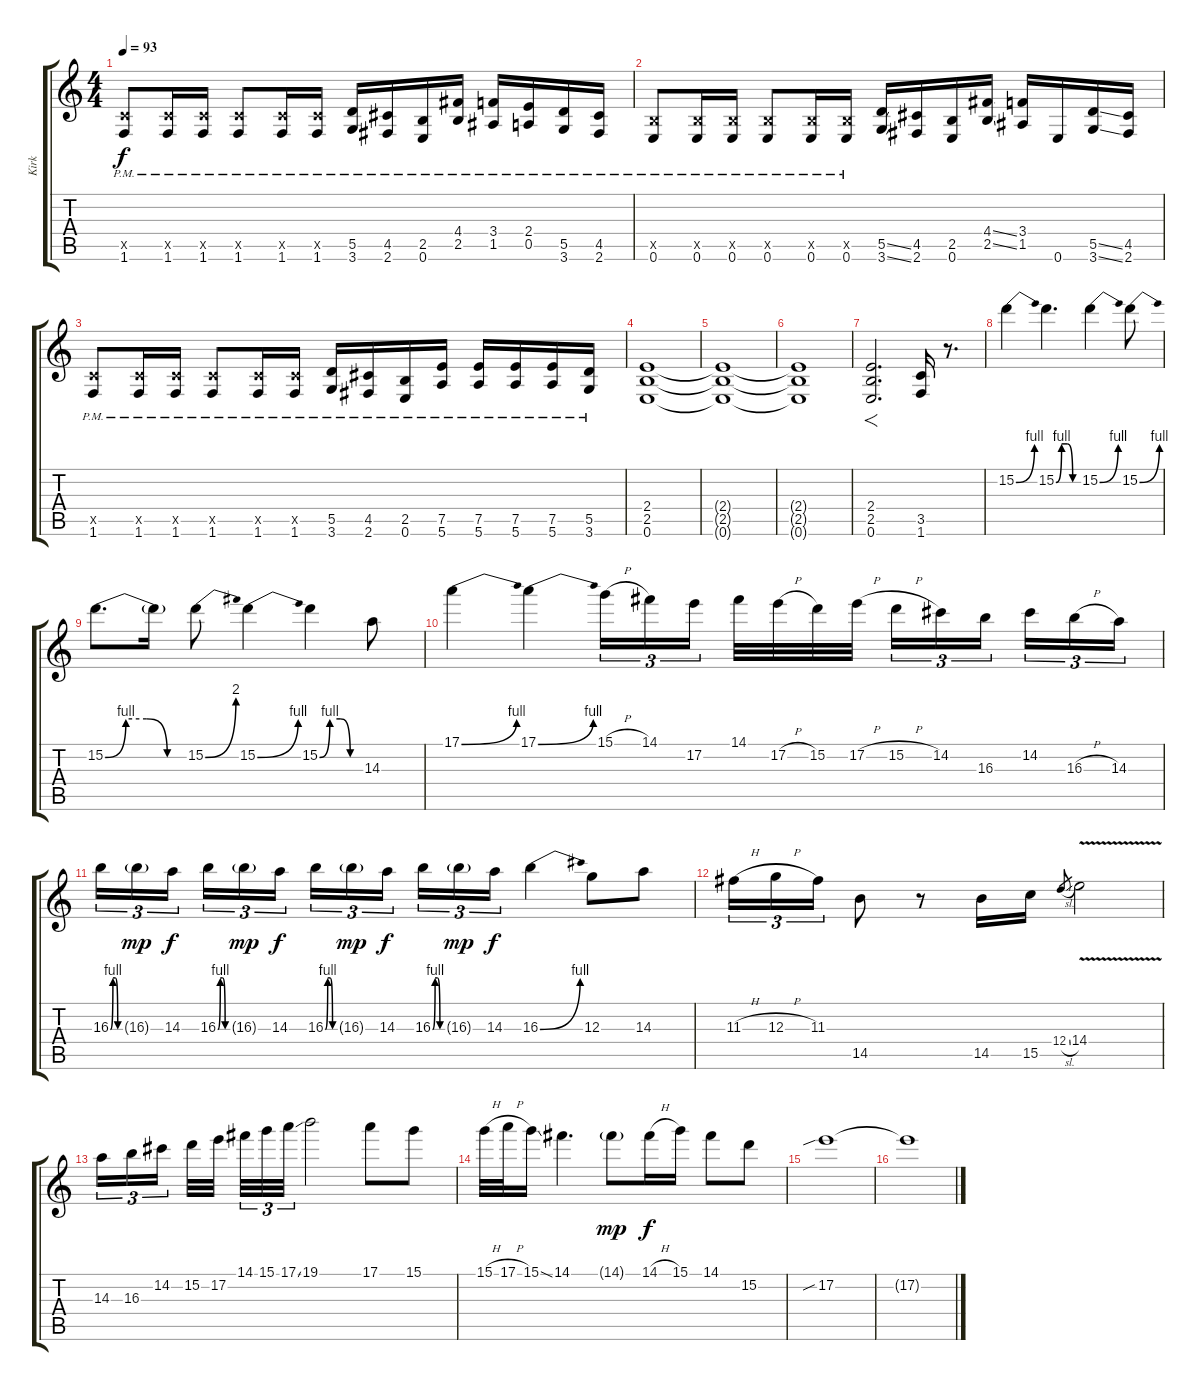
\track ("Kirk" "Kirk") {instrument distortionguitar}
\staff {score tabs}
\tuning (E4 B3 G3 D3 A2 E2) {hide}
\ts (4 4)
\tempo 93
\clef g2
\ks c
(3.5{x} 1.6{pm}).8{dy f} (3.5{x} 1.6{pm}).16 (3.5{x} 1.6{pm}).16 (3.5{x} 1.6{pm}).8 (3.5{x} 1.6{pm}).16 (3.5{x} 1.6{pm}).16 (5.5{pm} 3.6{pm}).16 (4.5{pm} 2.6{pm}).16 (2.5{pm} 0.6{pm}).16 (4.4{pm} 2.5{pm}).16 (3.4{pm} 1.5{pm}).16 (2.4{pm} 0.5{pm}).16 (5.5{pm} 3.6{pm}).16 (4.5{pm} 2.6{pm}).16 |
(2.5{x} 0.6{pm}).8 (2.5{x} 0.6{pm}).16 (2.5{x} 0.6{pm}).16 (2.5{x} 0.6{pm}).8 (2.5{x} 0.6{pm}).16 (2.5{x} 0.6{pm}).16 (5.5{ss} 3.6{ss}).16 (4.5 2.6).16 (2.5 0.6).16 (4.4{ss} 2.5{ss}).16 (3.4 1.5).16 0.6.16 (5.5{ss} 3.6{ss}).16 (4.5 2.6).16 |
(3.5{x} 1.6{pm}).8 (3.5{x} 1.6{pm}).16 (3.5{x} 1.6{pm}).16 (3.5{x} 1.6{pm}).8 (3.5{x} 1.6{pm}).16 (3.5{x} 1.6{pm}).16 (5.5{pm} 3.6{pm}).16 (4.5{pm} 2.6{pm}).16 (2.5{pm} 0.6{pm}).16 (7.5{pm} 5.6{pm}).16 (7.5{pm} 5.6{pm}).16 (7.5{pm} 5.6{pm}).16 (7.5{pm} 5.6{pm}).16 (5.5{pm} 3.6{pm}).16 |
(2.4 2.5 0.6).1 |
(2.4{t} 2.5{t} 0.6{t}).1 |
(2.4{t} 2.5{t} 0.6{t}).1 |
(2.4 2.5 0.6).2{f d} (3.5 1.6).16 r.8{d} |
15.2{be (bend 0 0 60 4)}.4 15.2{be (custom 0 0 15 4 30 4 45 0 60 0)}.4{d} 15.2{be (bend 0 0 60 4)}.4 15.2{be (bend 0 0 60 4)}.8 |
15.2{be (custom 0 0 15 4 30 4 45 0 60 0)}.8{d} 15.2{t}.16 15.2{be (bend 0 0 60 8)}.8 15.2{be (bend 0 0 60 4)}.4 15.2{be (custom 0 0 15 4 30 4 45 0 60 0)}.4 14.3.8 |
17.1{be (bend 0 0 60 4)}.4 17.1{be (bend 0 0 60 4)}.4 15.1{h}.16{tu (3 2)} 14.1.16{tu (3 2)} 17.2.16{tu (3 2)} 14.1.32 17.2{h}.32 15.2.32 17.2{h}.32 15.2{h}.16{tu (3 2)} 14.2.16{tu (3 2)} 16.3.16{tu (3 2)} 14.2.16{tu (3 2)} 16.3{h}.16{tu (3 2)} 14.3.16{tu (3 2)} |
16.3{be (custom 0 0 15 4 30 4 45 0 60 0)}.16{tu (3 2)} 16.3{g}.16{tu (3 2) dy mp} 14.3.16{tu (3 2) dy f} 16.3{be (custom 0 0 15 4 30 4 45 0 60 0)}.16{tu (3 2)} 16.3{g}.16{tu (3 2) dy mp} 14.3.16{tu (3 2) dy f} 16.3{be (custom 0 0 15 4 30 4 45 0 60 0)}.16{tu (3 2)} 16.3{g}.16{tu (3 2) dy mp} 14.3.16{tu (3 2) dy f} 16.3{be (custom 0 0 15 4 30 4 45 0 60 0)}.16{tu (3 2)} 16.3{g}.16{tu (3 2) dy mp} 14.3.16{tu (3 2) dy f} 16.3{be (bend 0 0 60 4)}.4 12.3.8 14.3.8 |
11.3{h}.16{tu (3 2)} 12.3{h}.16{tu (3 2)} 11.3.16{tu (3 2)} 14.5.8 r.8 14.5.16 15.5.16 12.4{sl}.8{gr} 14.4{v}.2 |
14.3.16{tu (3 2)} 16.3.16{tu (3 2)} 14.2.16{tu (3 2)} 15.2.32 17.2.32 14.1.32{tu (3 2)} 15.1.32{tu (3 2)} 17.1{ss}.32{tu (3 2)} 19.1.2 17.1.8 15.1.8 |
15.1{h}.32 17.1{h}.32 15.1{ss}.16 14.1.4{d} 14.1{g}.8{dy mp} 14.1{h}.16{dy f} 15.1.16 14.1.8 15.2.8 |
17.2{sib}.1 |
17.2{t}.1
